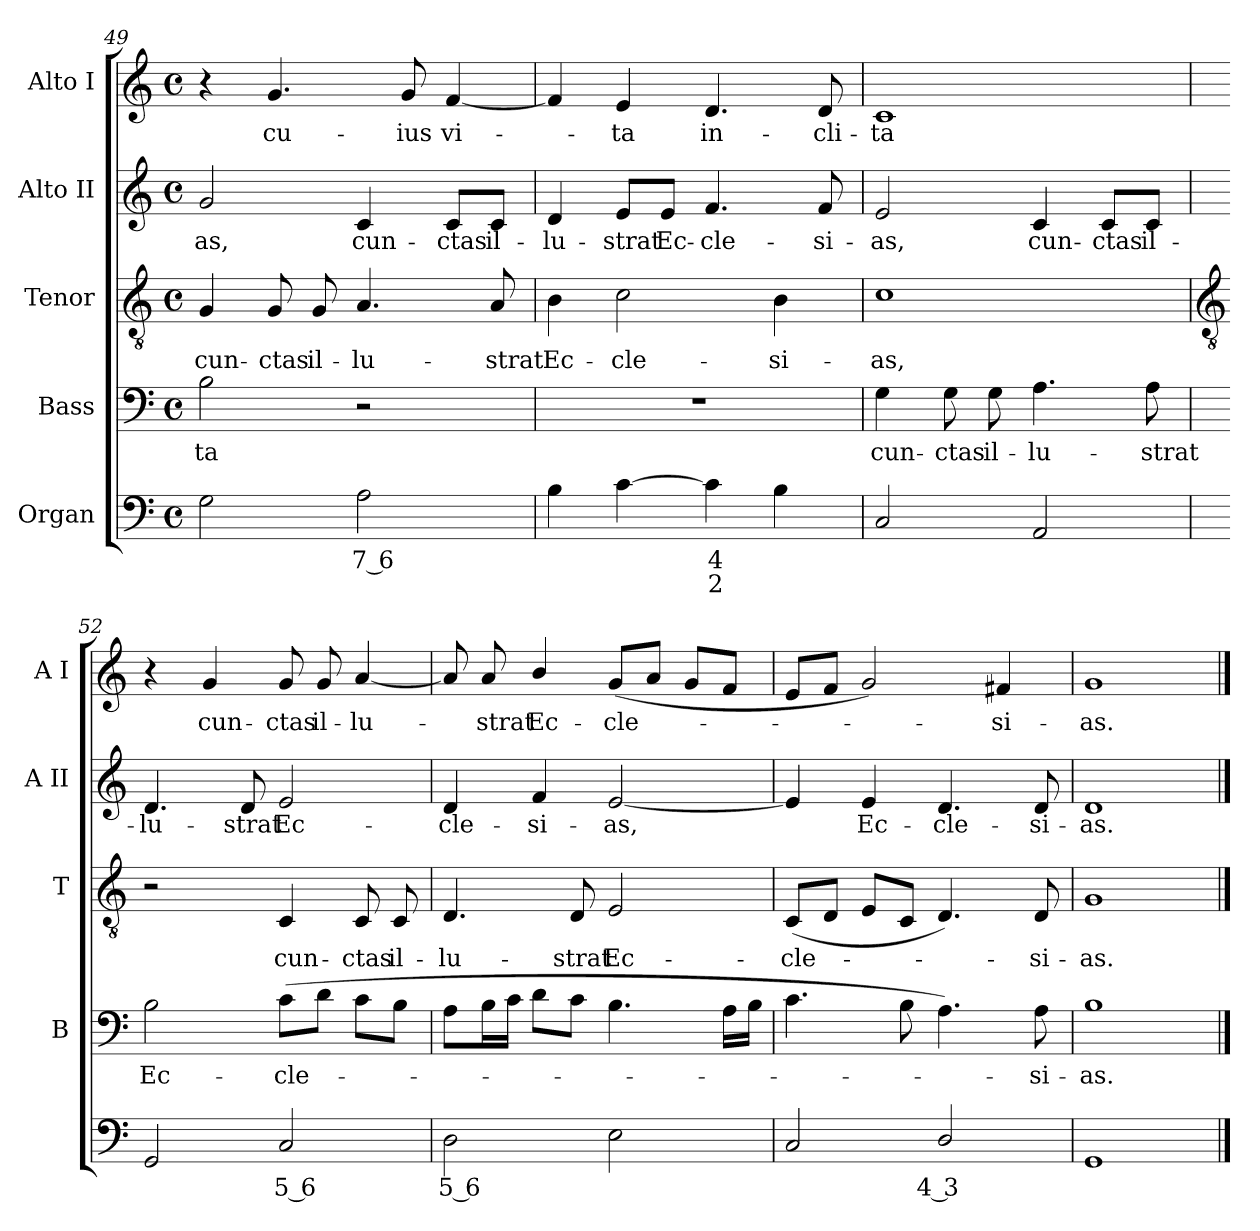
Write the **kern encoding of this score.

**kern	**text	**text	**kern	**text	**kern	**text	**kern	**text	**kern	**text
*part5	*part5	*part5	*part4	*part4	*part3	*part3	*part2	*part2	*part1	*part1
*staff5	*staff5	*staff5	*staff4	*staff4	*staff3	*staff3	*staff2	*staff2	*staff1	*staff1
*I"Organ	*	*	*I"Bass	*	*I"Tenor	*	*I"Alto II	*	*I"Alto I	*
*	*	*	*I'B	*	*I'T	*	*I'A II	*	*I'A I	*
*clefF4	*	*	*clefF4	*	*clefGv2	*	*clefG2	*	*clefG2	*
*k[]	*	*	*k[]	*	*k[]	*	*k[]	*	*k[]	*
*C:	*	*	*C:	*	*C:	*	*C:	*	*C:	*
*M4/4	*	*	*M4/4	*	*M4/4	*	*M4/4	*	*M4/4	*
*met(c)	*	*	*met(c)	*	*met(c)	*	*met(c)	*	*met(c)	*
=49	=49	=49	=49	=49	=49	=49	=49	=49	=49	=49
!	!	!	!	!LO:LY:b	!	!LO:LY:b	!	!LO:LY:b	!	!
2G	.	.	2B	-ta	4G	cun-	2g	-as,	4r	.
!	!	!	!	!	!	!LO:LY:b	!	!	!	!LO:LY:b
.	.	.	.	.	8G	-ctas	.	.	4.g	cu-
!	!	!	!	!	!	!LO:LY:b	!	!	!	!
.	.	.	.	.	8G	il-	.	.	.	.
!	!LO:LY:b	!	!	!	!	!LO:LY:b	!	!LO:LY:b	!	!
2A	7 6	.	2r	.	4.A	-lu-	4c	cun-	.	.
!	!	!	!	!	!	!	!	!	!	!LO:LY:b
.	.	.	.	.	.	.	.	.	8g	-ius
!	!	!	!	!	!	!	!	!LO:LY:b	!	!LO:LY:b
.	.	.	.	.	.	.	8c/L	-ctas	[4f	vi-
!	!	!	!	!	!	!LO:LY:b	!	!LO:LY:b	!	!
.	.	.	.	.	8A	-strat	8c/J	il-	.	.
=50	=50	=50	=50	=50	=50	=50	=50	=50	=50	=50
!	!	!	!	!	!	!LO:LY:b	!	!LO:LY:b	!	!
4B	.	.	1r	.	4B	Ec-	4d	-lu-	4f]	.
!	!	!	!	!	!	!LO:LY:b	!	!LO:LY:b	!	!LO:LY:b
[4c	.	.	.	.	2c	-cle-	8e/L	-strat	4e	ta
!	!	!	!	!	!	!	!	!LO:LY:b	!	!
.	.	.	.	.	.	.	8e/J	Ec-	.	.
!	!LO:LY:b	!LO:LY:b	!	!	!	!	!	!LO:LY:b	!	!LO:LY:b
4c]	4	2	.	.	.	.	4.f	-cle-	4.d	in-
!	!	!	!	!	!	!LO:LY:b	!	!	!	!
4B	.	.	.	.	4B	-si-	.	.	.	.
!	!	!	!	!	!	!	!	!LO:LY:b	!	!LO:LY:b
.	.	.	.	.	.	.	8f	-si-	8d	-cli-
=51	=51	=51	=51	=51	=51	=51	=51	=51	=51	=51
!	!	!	!	!LO:LY:b	!	!LO:LY:b	!	!LO:LY:b	!	!LO:LY:b
2C	.	.	4G	cun-	1c	-as,	2e	-as,	1c	-ta
!	!	!	!	!LO:LY:b	!	!	!	!	!	!
.	.	.	8G	-ctas	.	.	.	.	.	.
!	!	!	!	!LO:LY:b	!	!	!	!	!	!
.	.	.	8G	il-	.	.	.	.	.	.
!	!	!	!	!LO:LY:b	!	!	!	!LO:LY:b	!	!
2AA	.	.	4.A	-lu-	.	.	4c	cun-	.	.
!	!	!	!	!	!	!	!	!LO:LY:b	!	!
.	.	.	.	.	.	.	8c/L	-ctas	.	.
!	!	!	!	!LO:LY:b	!	!	!	!LO:LY:b	!	!
.	.	.	8A	-strat	.	.	8c/J	il-	.	.
!!LO:LB:g=z
=52	=52	=52	=52	=52	=52	=52	=52	=52	=52	=52
*	*	*	*	*	*clefGv2	*	*	*	*	*
!	!	!	!	!LO:LY:b	!	!	!	!LO:LY:b	!	!
2GG	.	.	2B	Ec-	2r	.	4.d	-lu-	4r	.
!	!	!	!	!	!	!	!	!	!	!LO:LY:b
.	.	.	.	.	.	.	.	.	4g	cun-
!	!	!	!	!	!	!	!	!LO:LY:b	!	!
.	.	.	.	.	.	.	8d	-strat	.	.
!	!LO:LY:b	!	!	!LO:LY:b	!	!LO:LY:b	!	!LO:LY:b	!	!LO:LY:b
2C	5 6	.	(>8cL	-cle-	4C	cun-	2e	Ec-	8g	-ctas
!	!	!	!	!	!	!	!	!	!	!LO:LY:b
.	.	.	8dJ	.	.	.	.	.	8g	il-
!	!	!	!	!	!	!LO:LY:b	!	!	!	!LO:LY:b
.	.	.	8cL	.	8C	-ctas	.	.	[4a	-lu-
!	!	!	!	!	!	!LO:LY:b	!	!	!	!
.	.	.	8BJ	.	8C	il-	.	.	.	.
=53	=53	=53	=53	=53	=53	=53	=53	=53	=53	=53
!	!LO:LY:b	!	!	!	!	!LO:LY:b	!	!LO:LY:b	!	!
2D	5 6	.	8AL	.	4.D	-lu-	4d	-cle-	8a]	.
!	!	!	!	!	!	!	!	!	!	!LO:LY:b
.	.	.	16BL	.	.	.	.	.	8a	strat
.	.	.	16cJJ	.	.	.	.	.	.	.
!	!	!	!	!	!	!	!	!LO:LY:b	!	!LO:LY:b
.	.	.	8dL	.	.	.	4f	-si-	4b/	Ec-
!	!	!	!	!	!	!LO:LY:b	!	!	!	!
.	.	.	8cJ	.	8D	-strat	.	.	.	.
!	!	!	!	!	!	!LO:LY:b	!	!LO:LY:b	!	!LO:LY:b
2E	.	.	4.B	.	2E	Ec-	[2e	-as,	(<8gL	-cle-
.	.	.	.	.	.	.	.	.	8aJ	.
.	.	.	.	.	.	.	.	.	8gL	.
.	.	.	16ALL	.	.	.	.	.	8fJ	.
.	.	.	16BJJ	.	.	.	.	.	.	.
=54	=54	=54	=54	=54	=54	=54	=54	=54	=54	=54
!	!	!	!	!	!	!LO:LY:b	!	!	!	!
2C	.	.	4.c	.	(<8CL	-cle-	4e]	.	8eL	.
.	.	.	.	.	8DJ	.	.	.	8fJ	.
!	!	!	!	!	!	!	!	!LO:LY:b	!	!
.	.	.	.	.	8EL	.	4e	Ec-	2g)	.
.	.	.	8B	.	8CJ	.	.	.	.	.
!	!LO:LY:b	!	!	!	!	!	!	!LO:LY:b	!	!
2D/	4 3	.	4.A)	.	4.D)	.	4.d	-cle-	.	.
!	!	!	!	!	!	!	!	!	!	!LO:LY:b
.	.	.	.	.	.	.	.	.	4f#X	si-
!	!	!	!	!LO:LY:b	!	!LO:LY:b	!	!LO:LY:b	!	!
.	.	.	8A	si-	8D	si-	8d	-si-	.	.
=55	=55	=55	=55	=55	=55	=55	=55	=55	=55	=55
!	!	!	!	!LO:LY:b	!	!LO:LY:b	!	!LO:LY:b	!	!LO:LY:b
1GG	.	.	1B	-as.	1G	-as.	1d	-as.	1g	-as.
==	==	==	==	==	==	==	==	==	==	==
*-	*-	*-	*-	*-	*-	*-	*-	*-	*-	*-
